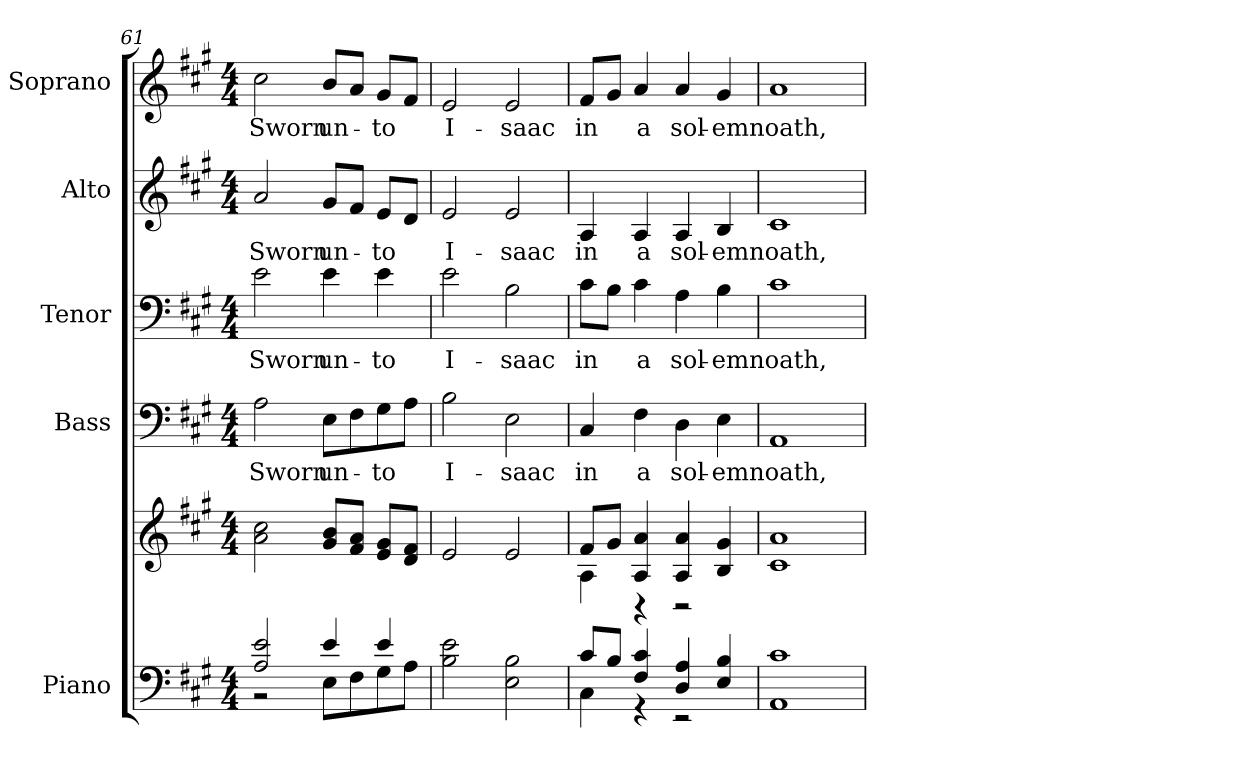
**kern	**kern	**kern	**text	**kern	**text	**kern	**text	**kern	**text
*part5	*part5	*part4	*part4	*part3	*part3	*part2	*part2	*part1	*part1
*staff6	*staff5	*staff4	*staff4	*staff3	*staff3	*staff2	*staff2	*staff1	*staff1
*I"Piano	*	*I"Bass	*	*I"Tenor	*	*I"Alto	*	*I"Soprano	*
*I'Pno.	*	*I'B.	*	*I'T.	*	*I'A.	*	*I'S.	*
!!LO:LB:g=z
*clefF4	*clefG2	*clefF4	*	*clefF4	*	*clefG2	*	*clefG2	*
*k[f#c#g#]	*k[f#c#g#]	*k[f#c#g#]	*	*k[f#c#g#]	*	*k[f#c#g#]	*	*k[f#c#g#]	*
*A:	*A:	*A:	*	*A:	*	*A:	*	*A:	*
*M4/4	*M4/4	*M4/4	*	*M4/4	*	*M4/4	*	*M4/4	*
=61	=61	=61	=61	=61	=61	=61	=61	=61	=61
*^	*	*	*	*	*	*	*	*	*
!	!	!	!	!LO:LY:b:color=#000000	!	!	!	!	!	!
!	!	!	!	!	!	!LO:LY:b:color=#000000	!	!	!	!
!	!	!	!	!	!	!	!	!LO:LY:b:color=#000000	!	!
!	!	!	!	!	!	!	!	!	!	!LO:LY:b:color=#000000
2Ai/ 2ei	2r	2ai\ 2cc#i	2Ai\	Sworn	2ei\	Sworn	2ai/	Sworn	2cc#i\	Sworn
!	!	!	!	!LO:LY:b:color=#000000	!	!	!	!	!	!
!	!	!	!	!	!	!LO:LY:b:color=#000000	!	!	!	!
!	!	!	!	!	!	!	!	!LO:LY:b:color=#000000	!	!
!	!	!	!	!	!	!	!	!	!	!LO:LY:b:color=#000000
4ei/	8Ei\L	8g#i/ 8biL	8Ei\L	un-	4ei\	un-	8g#i/L	un-	8bi/L	un-
.	8F#i\	8f#i/ 8aiJ	8F#i\	.	.	.	8f#i/J	.	8ai/J	.
!	!	!	!	!LO:LY:b:color=#000000	!	!	!	!	!	!
!	!	!	!	!	!	!LO:LY:b:color=#000000	!	!	!	!
!	!	!	!	!	!	!	!	!LO:LY:b:color=#000000	!	!
!	!	!	!	!	!	!	!	!	!	!LO:LY:b:color=#000000
4ei/	8G#i\	8ei/ 8g#iL	8G#i\	-to	4ei\	-to	8ei/L	-to	8g#i/L	-to
.	8Ai\J	8di/ 8f#iJ	8Ai\J	.	.	.	8di/J	.	8f#i/J	.
*v	*v	*	*	*	*	*	*	*	*	*
=62	=62	=62	=62	=62	=62	=62	=62	=62	=62
*^	*	*	*	*	*	*	*	*	*
!	!	!	!	!LO:LY:b:color=#000000	!	!	!	!	!	!
*v	*v	*	*	*	*	*	*	*	*	*
*^	*	*	*	*	*	*	*	*	*
!	!	!	!	!	!	!LO:LY:b:color=#000000	!	!	!	!
*v	*v	*	*	*	*	*	*	*	*	*
*^	*	*	*	*	*	*	*	*	*
!	!	!	!	!	!	!	!	!LO:LY:b:color=#000000	!	!
*v	*v	*	*	*	*	*	*	*	*	*
*^	*	*	*	*	*	*	*	*	*
!	!	!	!	!	!	!	!	!	!	!LO:LY:b:color=#000000
*v	*v	*	*	*	*	*	*	*	*	*
2Bi\ 2ei	2ei/	2Bi\	I-	2ei\	I-	2ei/	I-	2ei/	I-
!	!	!	!LO:LY:b:color=#000000	!	!	!	!	!	!
!	!	!	!	!	!LO:LY:b:color=#000000	!	!	!	!
!	!	!	!	!	!	!	!LO:LY:b:color=#000000	!	!
!	!	!	!	!	!	!	!	!	!LO:LY:b:color=#000000
2Ei\ 2Bi	2ei/	2Ei\	-saac	2Bi\	-saac	2ei/	-saac	2ei/	-saac
=63	=63	=63	=63	=63	=63	=63	=63	=63	=63
*^	*^	*	*	*	*	*	*	*	*
!	!	!	!	!	!LO:LY:b:color=#000000	!	!	!	!	!	!
!	!	!	!	!	!	!	!LO:LY:b:color=#000000	!	!	!	!
!	!	!	!	!	!	!	!	!	!LO:LY:b:color=#000000	!	!
!	!	!	!	!	!	!	!	!	!	!	!LO:LY:b:color=#000000
8c#i/L	4C#i\	8f#i/L	4Ai\	4C#i/	in	8c#i\L	in	4Ai/	in	8f#i/L	in
8Bi/J	.	8g#i/J	.	.	.	8Bi\J	.	.	.	8g#i/J	.
!	!	!	!	!	!LO:LY:b:color=#000000	!	!	!	!	!	!
!	!	!	!	!	!	!	!LO:LY:b:color=#000000	!	!	!	!
!	!	!	!	!	!	!	!	!	!LO:LY:b:color=#000000	!	!
!	!	!	!	!	!	!	!	!	!	!	!LO:LY:b:color=#000000
4F#i/ 4c#i	4r	4Ai/ 4ai	4r	4F#i\	a	4c#i\	a	4Ai/	a	4ai/	a
!	!	!	!	!	!LO:LY:b:color=#000000	!	!	!	!	!	!
!	!	!	!	!	!	!	!LO:LY:b:color=#000000	!	!	!	!
!	!	!	!	!	!	!	!	!	!LO:LY:b:color=#000000	!	!
!	!	!	!	!	!	!	!	!	!	!	!LO:LY:b:color=#000000
4Di/ 4Ai	2r	4Ai/ 4ai	2r	4Di\	sol-	4Ai\	sol-	4Ai/	sol-	4ai/	sol-
!	!	!	!	!	!LO:LY:b:color=#000000	!	!	!	!	!	!
!	!	!	!	!	!	!	!LO:LY:b:color=#000000	!	!	!	!
!	!	!	!	!	!	!	!	!	!LO:LY:b:color=#000000	!	!
!	!	!	!	!	!	!	!	!	!	!	!LO:LY:b:color=#000000
4Ei/ 4Bi	.	4Bi/ 4g#i	.	4Ei\	-emn	4Bi\	-emn	4Bi/	-emn	4g#i/	-emn
*v	*v	*	*	*	*	*	*	*	*	*	*
*	*v	*v	*	*	*	*	*	*	*	*
=64	=64	=64	=64	=64	=64	=64	=64	=64	=64
!	!	!	!LO:LY:b:color=#000000	!	!	!	!	!	!
!	!	!	!	!	!LO:LY:b:color=#000000	!	!	!	!
!	!	!	!	!	!	!	!LO:LY:b:color=#000000	!	!
!	!	!	!	!	!	!	!	!	!LO:LY:b:color=#000000
1AAi 1c#i	1c#i 1ai	1AAi	oath,	1c#i	oath,	1c#i	oath,	1ai	oath,
=	=	=	=	=	=	=	=	=	=
*-	*-	*-	*-	*-	*-	*-	*-	*-	*-
